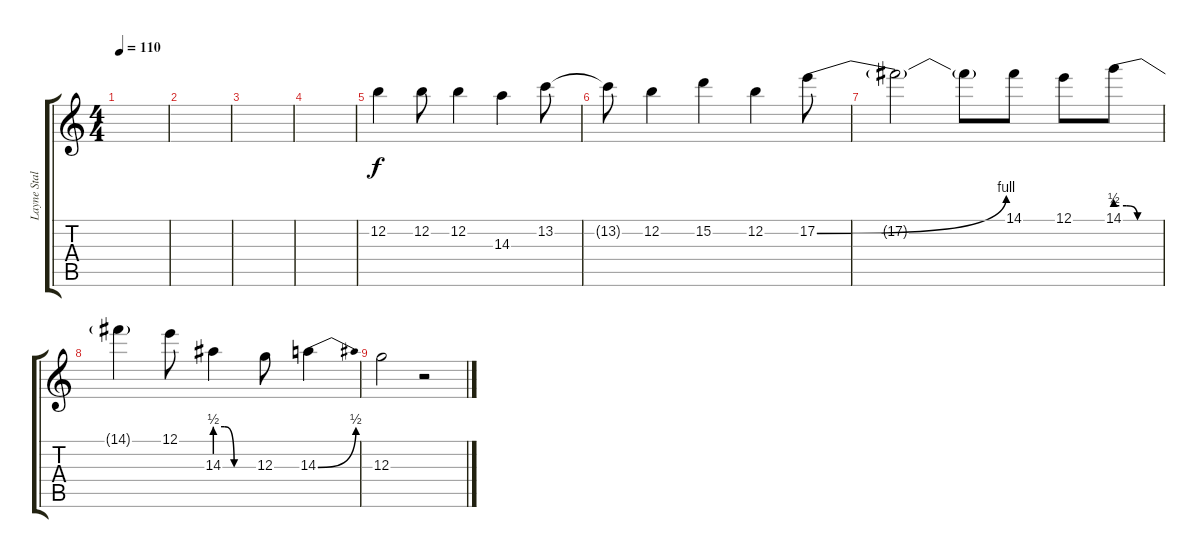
\track ("Layne Staley" "Layne Stal") {instrument electricguitarjazz}
\staff {score tabs}
\tuning (E4 B3 G3 D3 A2 E2) {hide}
\ts (4 4)
\tempo 110
\clef g2
\ks c
|
|
|
|
12.2.4 12.2.8 12.2.4 14.3.4 13.2.8 |
13.2{t}.8 12.2.4 15.2.4 12.2.4 17.2{be (bend 0 0 60 4)}.8 |
17.2{t}.2 17.2{t}.8 14.1.8 12.1.8 14.1{be (custom 0 2 15 2 30 0 60 0)}.8 |
14.1{t}.4 12.1.8 14.3{be (custom 0 2 15 2 30 0 60 0)}.4 12.3.8 14.3{be (bend 0 0 60 2)}.4 |
12.3.2 r.2
